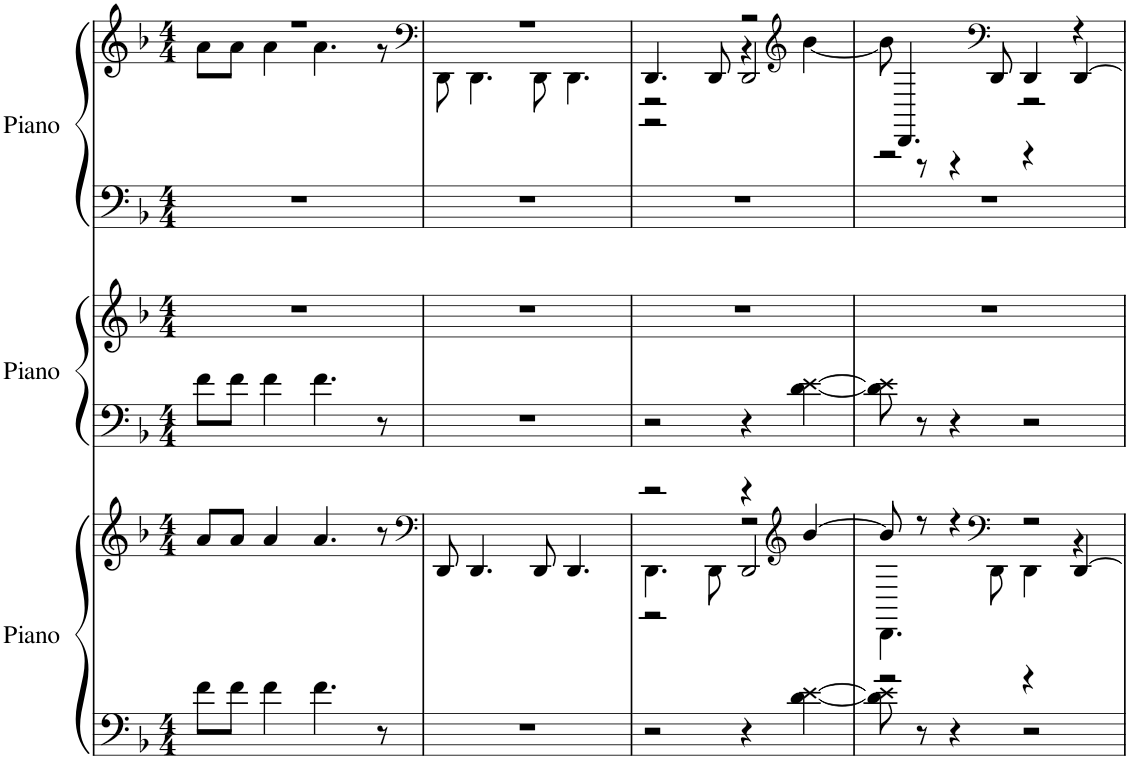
**kern	**kern	**kern	**kern	**kern	**kern
*part3	*part3	*part2	*part2	*part1	*part1
*staff6	*staff5	*staff4	*staff3	*staff2	*staff1
*I"Piano	*	*I"Piano	*	*I"Piano	*
*I'P-no	*	*I'P-no	*	*I'P-no	*
*clefF4	*clefG2	*clefF4	*clefG2	*clefF4	*clefG2
*	*	*Trd4c7	*Trd4c7	*	*
*k[b-]	*k[b-]	*k[b-]	*k[b-]	*k[b-]	*k[b-]
*M4/4	*M4/4	*M4/4	*M4/4	*M4/4	*M4/4
=1	=1	=1	=1	=1	=1
*	*	*	*	*	*^
8f\L	8a/L	8f\L	1r	1r	1r	8a\L
8f\J	8a/J	8f\J	.	.	.	8a\J
4f\	4a/	4f\	.	.	.	4a\
4.f\	4.a/	4.f\	.	.	.	4.a\
8r	8r	8r	.	.	.	8r
=2	=2	=2	=2	=2	=2	=2
*	*clefF4	*	*	*	*clefF4	*
1r	8DD/	1r	1r	1r	1r	8DD\
.	4.DD/	.	.	.	.	4.DD\
.	8DD/	.	.	.	.	8DD\
.	4.DD/	.	.	.	.	4.DD\
=3	=3	=3	=3	=3	=3	=3
*	*^	*	*	*	*	*^
*	*	*^	*	*	*	*	*	*
2r	2r	4.DD\	2r	2r	1r	1r	4.DD/	2r	2r
.	.	8DD\	.	.	.	.	8DD/	.	.
4r	4r	2r	2DD/	4r	.	.	2r	4r	2DD/
*	*clefG2	*	*	*	*	*	*clefG2	*	*
[4d\ [4e\	[4b-/	.	.	[4d\ [4e\	.	.	.	[4b-\	.
=4	=4	=4	=4	=4	=4	=4	=4	=4	=4
8d\] 8e\]	8b-/]	4.DD\	2r	8d\] 8e\]	1r	1r	4.DD/	8b-\]	2r
8r	8r	.	.	8r	.	.	.	8r	.
4r	4r	.	.	4r	.	.	.	4r	.
*	*clefF4	*	*	*	*	*	*clefF4	*	*
.	.	8DD\	.	.	.	.	8DD/	.	.
2r	2r	4DD\	4r	2r	.	.	4DD/	2r	4r
.	.	4r	[4DD/	.	.	.	4r	.	[4DD/
*	*v	*v	*v	*	*	*	*v	*v	*v
=	=	=	=	=	=
*-	*-	*-	*-	*-	*-
